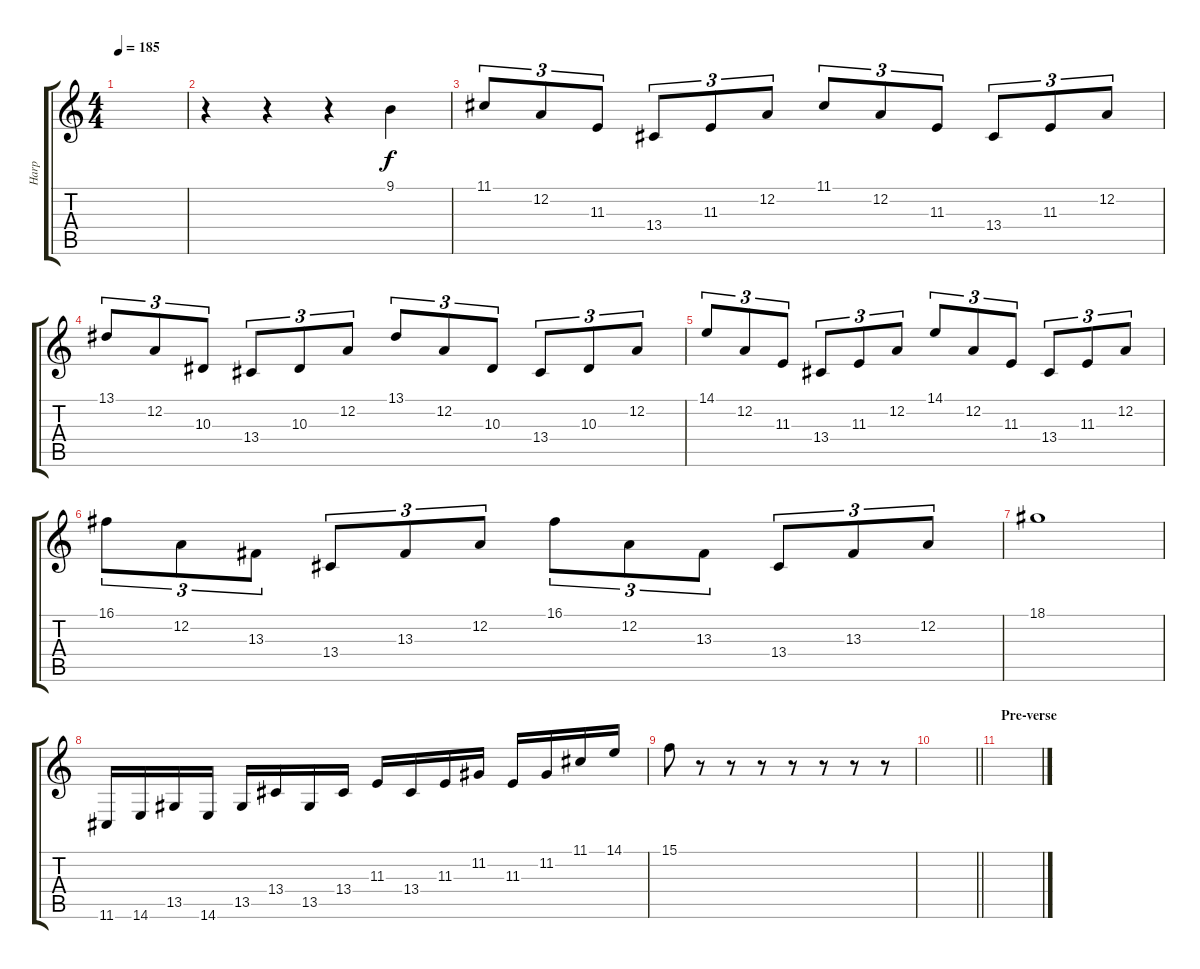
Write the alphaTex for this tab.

\track ("Harp" "Harp") {instrument orchestralharp}
\staff {score tabs}
\tuning (D4 A3 F3 C3 G2 D2) {hide}
\ts (4 4)
\tempo 185
\clef g2
\ks c
|
r.4 r.4 r.4 9.1.4 |
11.1.8{tu (3 2)} 12.2.8{tu (3 2)} 11.3.8{tu (3 2)} 13.4.8{tu (3 2)} 11.3.8{tu (3 2)} 12.2.8{tu (3 2)} 11.1.8{tu (3 2)} 12.2.8{tu (3 2)} 11.3.8{tu (3 2)} 13.4.8{tu (3 2)} 11.3.8{tu (3 2)} 12.2.8{tu (3 2)} |
13.1.8{tu (3 2)} 12.2.8{tu (3 2)} 10.3.8{tu (3 2)} 13.4.8{tu (3 2)} 10.3.8{tu (3 2)} 12.2.8{tu (3 2)} 13.1.8{tu (3 2)} 12.2.8{tu (3 2)} 10.3.8{tu (3 2)} 13.4.8{tu (3 2)} 10.3.8{tu (3 2)} 12.2.8{tu (3 2)} |
14.1.8{tu (3 2)} 12.2.8{tu (3 2)} 11.3.8{tu (3 2)} 13.4.8{tu (3 2)} 11.3.8{tu (3 2)} 12.2.8{tu (3 2)} 14.1.8{tu (3 2)} 12.2.8{tu (3 2)} 11.3.8{tu (3 2)} 13.4.8{tu (3 2)} 11.3.8{tu (3 2)} 12.2.8{tu (3 2)} |
16.1.8{tu (3 2)} 12.2.8{tu (3 2)} 13.3.8{tu (3 2)} 13.4.8{tu (3 2)} 13.3.8{tu (3 2)} 12.2.8{tu (3 2)} 16.1.8{tu (3 2)} 12.2.8{tu (3 2)} 13.3.8{tu (3 2)} 13.4.8{tu (3 2)} 13.3.8{tu (3 2)} 12.2.8{tu (3 2)} |
18.1.1 |
11.6.16 14.6.16 13.5.16 14.6.16 13.5.16 13.4.16 13.5.16 13.4.16 11.3.16 13.4.16 11.3.16 11.2.16 11.3.16 11.2.16 11.1.16 14.1.16 |
15.1.8 r.8 r.8 r.8 r.8 r.8 r.8 r.8 |
\barLineRight lightlight
|
\section ("" "Pre-verse")
